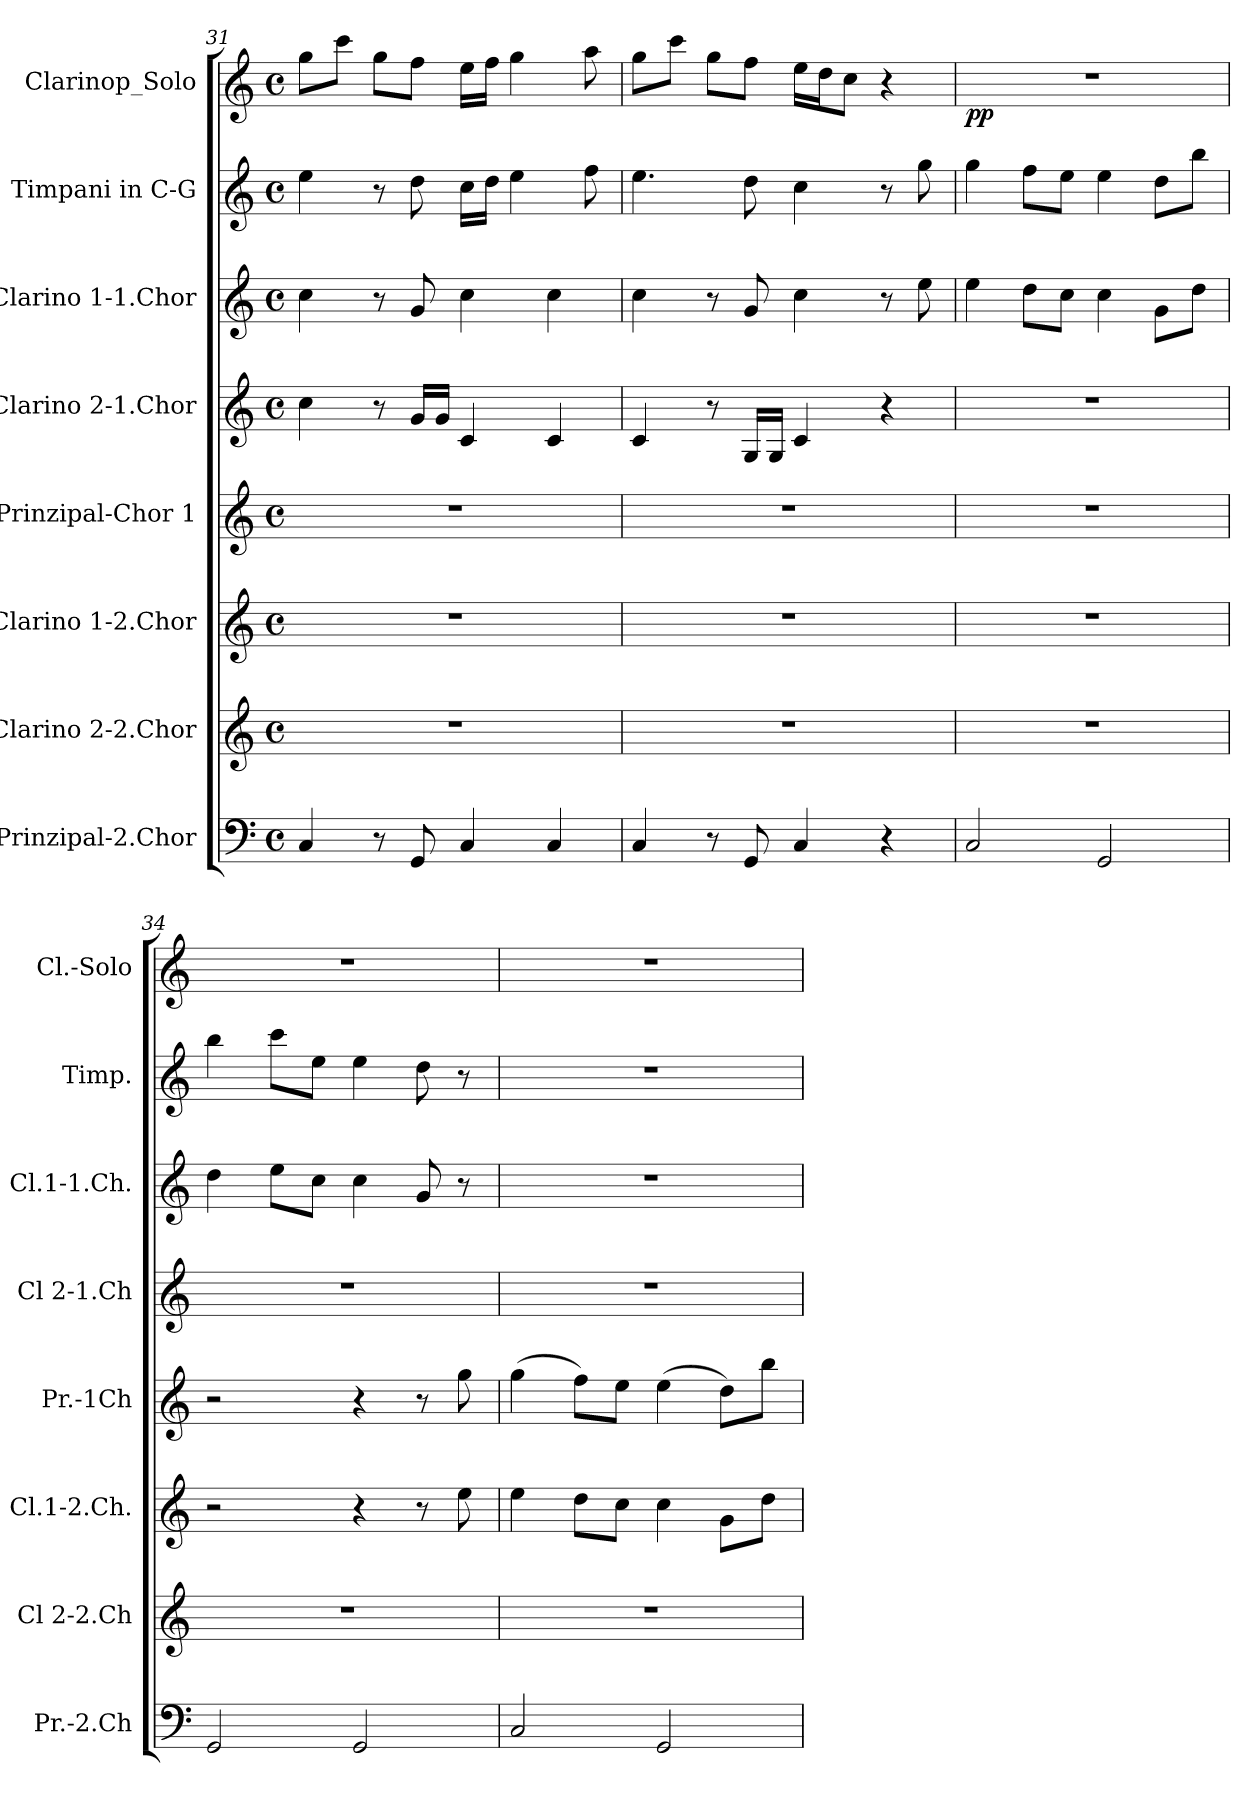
**kern	**kern	**kern	**kern	**kern	**kern	**kern	**kern	**dynam
*part8	*part7	*part6	*part5	*part4	*part3	*part2	*part1	*part1
*staff8	*staff7	*staff6	*staff5	*staff4	*staff3	*staff2	*staff1	*staff1
*I"Prinzipal-2.Chor	*I"Clarino 2-2.Chor	*I"Clarino 1-2.Chor	*I"Prinzipal-Chor 1	*I"Clarino 2-1.Chor	*I"Clarino 1-1.Chor	*I"Timpani in C-G	*I"Clarinop_Solo	*
*I'Pr.-2.Ch	*I'Cl 2-2.Ch	*I'Cl.1-2.Ch.	*I'Pr.-1Ch	*I'Cl 2-1.Ch	*I'Cl.1-1.Ch.	*I'Timp.	*I'Cl.-Solo	*
!!LO:LB:g=z
*clefF4	*clefG2	*clefG2	*clefG2	*clefG2	*clefG2	*clefG2	*clefG2	*
*	*	*ITrd1c2	*ITrd1c2	*	*ITrd1c2	*ITrd1c2	*	*
*k[]	*k[]	*k[b-e-]	*k[b-e-]	*k[]	*k[b-e-]	*k[b-e-]	*k[]	*
*C:	*C:	*B-:	*B-:	*C:	*B-:	*B-:	*C:	*
*M4/4	*M4/4	*M4/4	*M4/4	*M4/4	*M4/4	*M4/4	*M4/4	*
*met(c)	*met(c)	*met(c)	*met(c)	*met(c)	*met(c)	*met(c)	*met(c)	*
=31	=31	=31	=31	=31	=31	=31	=31	=31
4C	1r	1r	1r	4cc	4b-	4dd	8ggL	.
.	.	.	.	.	.	.	8cccJ	.
8r	.	.	.	8r	8r	8r	8ggL	.
8GG	.	.	.	16gLL	8f	8cc	8ffJ	.
.	.	.	.	16gJJ	.	.	.	.
4C	.	.	.	4c	4b-	16b-LL	16eeLL	.
.	.	.	.	.	.	16ccJJ	16ffJJ	.
.	.	.	.	.	.	4dd	4gg	.
4C	.	.	.	4c	4b-	.	.	.
.	.	.	.	.	.	8ee-	8aa	.
=32	=32	=32	=32	=32	=32	=32	=32	=32
4C	1r	1r	1r	4c	4b-	4.dd	8ggL	.
.	.	.	.	.	.	.	8cccJ	.
8r	.	.	.	8r	8r	.	8ggL	.
8GG	.	.	.	16GLL	8f	8cc	8ffJ	.
.	.	.	.	16GJJ	.	.	.	.
4C	.	.	.	4c	4b-	4b-	16eeLL	.
.	.	.	.	.	.	.	16ddJ	.
.	.	.	.	.	.	.	8ccJ	.
4r	.	.	.	4r	8r	8r	4r	.
.	.	.	.	.	8dd	8ff	.	.
=33	=33	=33	=33	=33	=33	=33	=33	=33
!	!	!	!	!	!	!	!	!LO:DY:b
2C	1r	1r	1r	1r	4dd	4ff	1r	pp
.	.	.	.	.	8ccL	8ee-L	.	.
.	.	.	.	.	8b-J	8ddJ	.	.
2GG	.	.	.	.	4b-	4dd	.	.
.	.	.	.	.	8fL	8ccL	.	.
.	.	.	.	.	8ccJ	8aaJ	.	.
!!LO:LB:g=z
=34	=34	=34	=34	=34	=34	=34	=34	=34
*	*	*	*	*	*	*	*^	*
2GG	1r	2r	2r	1r	4cc	4aa	1r	2..ryy	.
.	.	.	.	.	8ddL	8bb-L	.	.	.
.	.	.	.	.	8b-J	8ddJ	.	.	.
2GG	.	4r	4r	.	4b-	4dd	.	.	.
.	.	8r	8r	.	8f	8cc	.	.	.
!	!	!	!	!	!	!	!	!	!LO:DY:b
!	!	!	!	!	!	!	!	!	!LO:DY:n=1:b
.	.	8dd	8ff	.	8r	8r	.	8ryy	mf mf
*	*	*	*	*	*	*	*v	*v	*
=35	=35	=35	=35	=35	=35	=35	=35	=35
2C	1r	4dd	(>4ff	1r	1r	1r	1r	.
.	.	8ccL	8ee-L)	.	.	.	.	.
.	.	8b-J	8ddJ	.	.	.	.	.
2GG	.	4b-	(>4dd	.	.	.	.	.
.	.	8fL	8ccL)	.	.	.	.	.
.	.	8ccJ	8aaJ	.	.	.	.	.
=	=	=	=	=	=	=	=	=
*-	*-	*-	*-	*-	*-	*-	*-	*-
